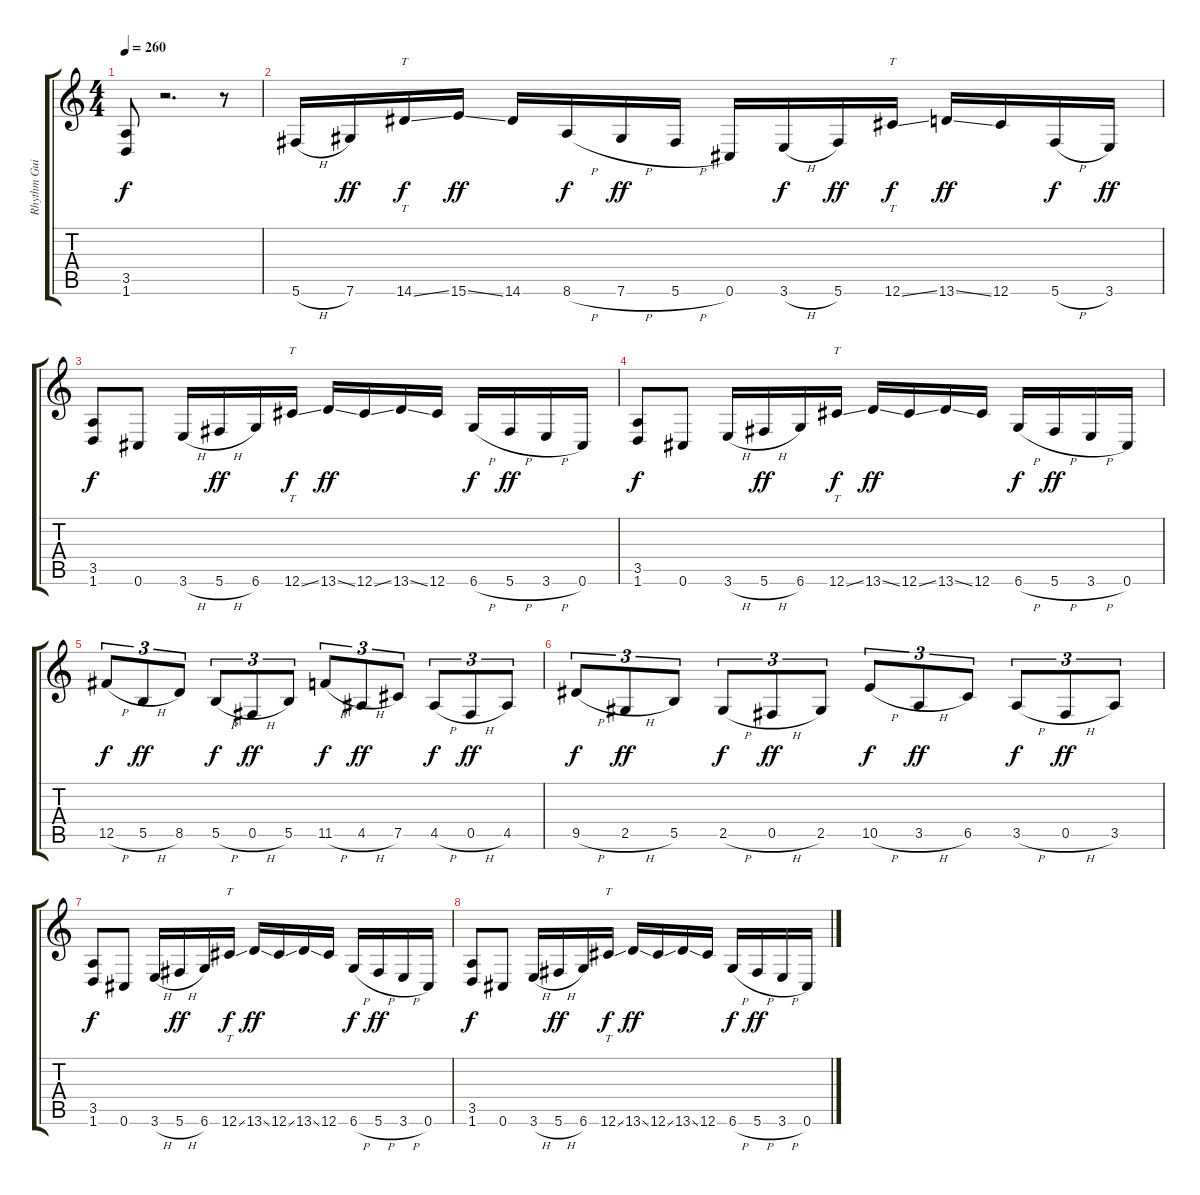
\track ("Rhythm Guitar" "Rhythm Gui") {instrument overdrivenguitar}
\staff {score tabs}
\tuning (Db4 Ab3 E3 B2 Gb2 Db2) {hide}
\ts (4 4)
\tempo 260
\clef g2
\ks c
(3.5 1.6).8{dy f} r.2{d} r.8 |
5.6{h}.16 7.6.16{dy ff} 14.6{ss}.16{tt dy f} 15.6{ss}.16{dy ff} 14.6.16 8.6{h}.16{dy f} 7.6{h}.16{dy ff} 5.6{h}.16 0.6.16 3.6{h}.16{dy f} 5.6.16{dy ff} 12.6{ss}.16{tt dy f} 13.6{ss}.16{dy ff} 12.6.16 5.6{h}.16{dy f} 3.6.16{dy ff} |
(3.5 1.6).8{dy f} 0.6.8 3.6{h}.16 5.6{h}.16{dy ff} 6.6.16 12.6{ss}.16{tt dy f} 13.6{ss}.16{dy ff} 12.6{ss}.16 13.6{ss}.16 12.6.16 6.6{h}.16{dy f} 5.6{h}.16{dy ff} 3.6{h}.16 0.6.16 |
(3.5 1.6).8{dy f} 0.6.8 3.6{h}.16 5.6{h}.16{dy ff} 6.6.16 12.6{ss}.16{tt dy f} 13.6{ss}.16{dy ff} 12.6{ss}.16 13.6{ss}.16 12.6.16 6.6{h}.16{dy f} 5.6{h}.16{dy ff} 3.6{h}.16 0.6.16 |
12.5{h}.8{tu (3 2) dy f} 5.5{h}.8{tu (3 2) dy ff} 8.5.8{tu (3 2)} 5.5{h}.8{tu (3 2) dy f} 0.5{h}.8{tu (3 2) dy ff} 5.5.8{tu (3 2)} 11.5{h}.8{tu (3 2) dy f} 4.5{h}.8{tu (3 2) dy ff} 7.5.8{tu (3 2)} 4.5{h}.8{tu (3 2) dy f} 0.5{h}.8{tu (3 2) dy ff} 4.5.8{tu (3 2)} |
9.5{h}.8{tu (3 2) dy f} 2.5{h}.8{tu (3 2) dy ff} 5.5.8{tu (3 2)} 2.5{h}.8{tu (3 2) dy f} 0.5{h}.8{tu (3 2) dy ff} 2.5.8{tu (3 2)} 10.5{h}.8{tu (3 2) dy f} 3.5{h}.8{tu (3 2) dy ff} 6.5.8{tu (3 2)} 3.5{h}.8{tu (3 2) dy f} 0.5{h}.8{tu (3 2) dy ff} 3.5.8{tu (3 2)} |
(3.5 1.6).8{dy f} 0.6.8 3.6{h}.16 5.6{h}.16{dy ff} 6.6.16 12.6{ss}.16{tt dy f} 13.6{ss}.16{dy ff} 12.6{ss}.16 13.6{ss}.16 12.6.16 6.6{h}.16{dy f} 5.6{h}.16{dy ff} 3.6{h}.16 0.6.16 |
(3.5 1.6).8{dy f} 0.6.8 3.6{h}.16 5.6{h}.16{dy ff} 6.6.16 12.6{ss}.16{tt dy f} 13.6{ss}.16{dy ff} 12.6{ss}.16 13.6{ss}.16 12.6.16 6.6{h}.16{dy f} 5.6{h}.16{dy ff} 3.6{h}.16 0.6.16
